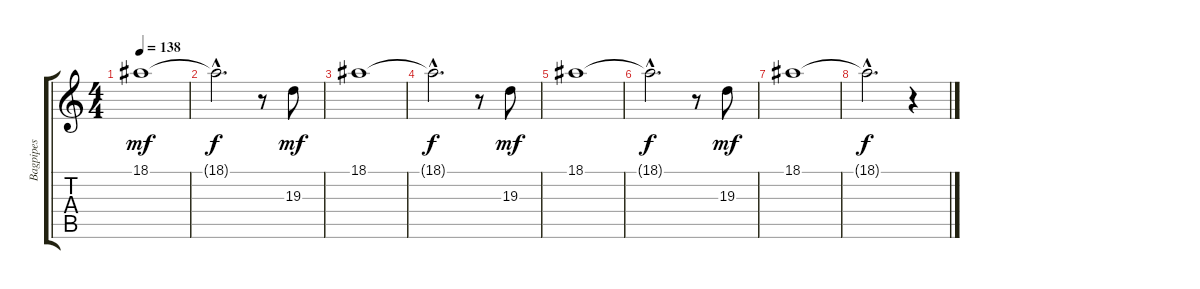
\track ("Bagpipes" "Bagpipes") {instrument bagpipe}
\staff {score tabs}
\tuning (E4 B3 G3 D3 A2 E2) {hide}
\ts (4 4)
\tempo 138
\clef g2
\ks c
18.1.1{dy mf} |
18.1{hac t}.2{d dy f} r.8 19.3.8{dy mf} |
18.1.1 |
18.1{hac t}.2{d dy f} r.8 19.3.8{dy mf} |
18.1.1 |
18.1{hac t}.2{d dy f} r.8 19.3.8{dy mf} |
18.1.1 |
18.1{hac t}.2{d dy f} r.4
